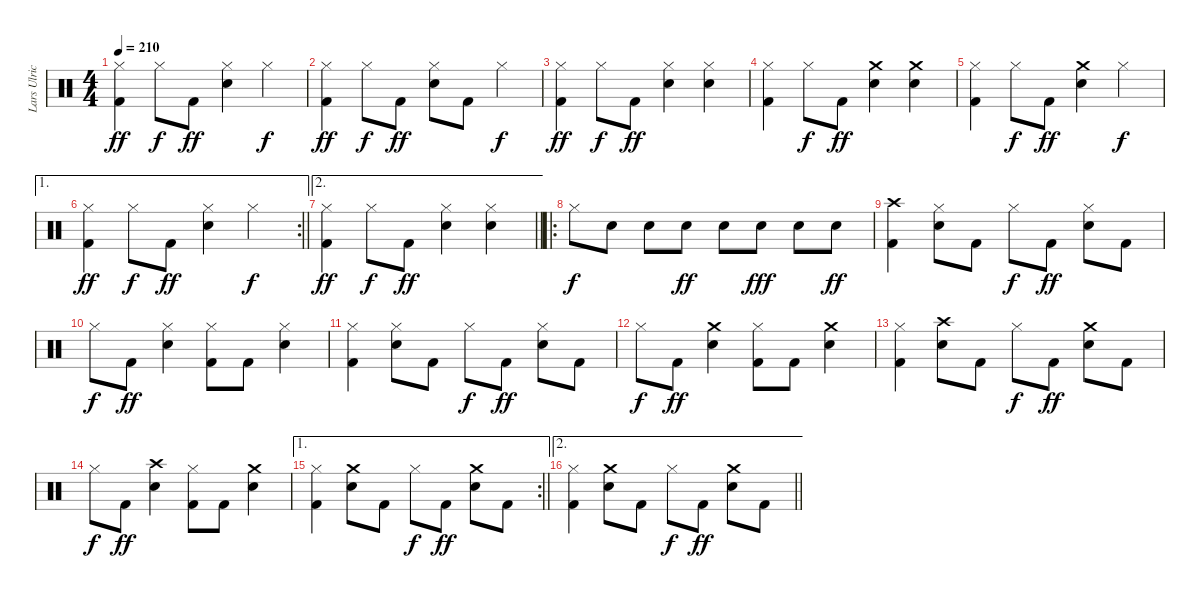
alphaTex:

\track ("Lars Ulrich" "Lars Ulric") {instrument percussion}
\staff {score}
\articulation defaults
\ts (4 4)
\tempo 210
\clef neutral
\ks c
("Hi-Hat (closed)" "Kick (hit) 2").4{dy ff} "Hi-Hat (closed)".8{dy f} "Kick (hit) 2".8{dy ff} ("Hi-Hat (closed)" "Snare (hit) 2").4 "Hi-Hat (closed)".4{dy f} |
("Hi-Hat (closed)" "Kick (hit) 2").4{dy ff} "Hi-Hat (closed)".8{dy f} "Kick (hit) 2".8{dy ff} ("Hi-Hat (closed)" "Snare (hit) 2").8 "Kick (hit) 2".8 "Hi-Hat (closed)".4{dy f} |
("Hi-Hat (closed)" "Kick (hit) 2").4{dy ff} "Hi-Hat (closed)".8{dy f} "Kick (hit) 2".8{dy ff} ("Hi-Hat (closed)" "Snare (hit) 2").4 ("Hi-Hat (closed)" "Snare (hit) 2").4 |
("Hi-Hat (closed)" "Kick (hit) 2").4 "Hi-Hat (closed)".8{dy f} "Kick (hit) 2".8{dy ff} ("Crash medium (hit)" "Snare (hit) 2").4 ("Crash medium (hit)" "Snare (hit) 2").4 |
("Hi-Hat (closed)" "Kick (hit) 2").4 "Hi-Hat (closed)".8{dy f} "Kick (hit) 2".8{dy ff} ("Crash medium (hit)" "Snare (hit) 2").4 "Hi-Hat (closed)".4{dy f} |
\ae 1
\rc 2
\barLineRight lightlight
("Hi-Hat (closed)" "Kick (hit) 2").4{dy ff} "Hi-Hat (closed)".8{dy f} "Kick (hit) 2".8{dy ff} ("Hi-Hat (closed)" "Snare (hit) 2").4 "Hi-Hat (closed)".4{dy f} |
\ae 2
\barLineRight lightlight
("Hi-Hat (closed)" "Kick (hit) 2").4{dy ff} "Hi-Hat (closed)".8{dy f} "Kick (hit) 2".8{dy ff} ("Hi-Hat (closed)" "Snare (hit) 2").4 ("Hi-Hat (closed)" "Snare (hit) 2").4 |
\ro "Hi-Hat (closed)".8{dy f} "Snare (hit) 2".8 "Snare (hit) 2".8 "Snare (hit) 2".8{dy ff} "Snare (hit) 2".8 "Snare (hit) 2".8{dy fff} "Snare (hit) 2".8 "Snare (hit) 2".8{dy ff}
|
("Crash high (hit)" "Kick (hit) 2").4 ("Hi-Hat (closed)" "Snare (hit) 2").8 "Kick (hit) 2".8 "Hi-Hat (closed)".8{dy f} "Kick (hit) 2".8{dy ff} ("Hi-Hat (closed)" "Snare (hit) 2").8 "Kick (hit) 2".8 |
"Hi-Hat (closed)".8{dy f} "Kick (hit) 2".8{dy ff} ("Hi-Hat (closed)" "Snare (hit) 2").4 ("Hi-Hat (closed)" "Kick (hit) 2").8 "Kick (hit) 2".8 ("Hi-Hat (closed)" "Snare (hit) 2").4 |
("Hi-Hat (closed)" "Kick (hit) 2").4 ("Hi-Hat (closed)" "Snare (hit) 2").8 "Kick (hit) 2".8 "Hi-Hat (closed)".8{dy f} "Kick (hit) 2".8{dy ff} ("Hi-Hat (closed)" "Snare (hit) 2").8 "Kick (hit) 2".8 |
"Hi-Hat (closed)".8{dy f} "Kick (hit) 2".8{dy ff} ("Crash medium (hit)" "Snare (hit) 2").4 ("Hi-Hat (closed)" "Kick (hit) 2").8 "Kick (hit) 2".8 ("Crash medium (hit)" "Snare (hit) 2").4 |
("Hi-Hat (closed)" "Kick (hit) 2").4 ("Crash high (hit)" "Snare (hit) 2").8 "Kick (hit) 2".8 "Hi-Hat (closed)".8{dy f} "Kick (hit) 2".8{dy ff} ("Crash medium (hit)" "Snare (hit) 2").8 "Kick (hit) 2".8 |
"Hi-Hat (closed)".8{dy f} "Kick (hit) 2".8{dy ff} ("Crash high (hit)" "Snare (hit) 2").4 ("Hi-Hat (closed)" "Kick (hit) 2").8 "Kick (hit) 2".8 ("Crash medium (hit)" "Snare (hit) 2").4 |
\ae 1
\rc 2
\barLineRight lightlight
("Hi-Hat (closed)" "Kick (hit) 2").4 ("Crash medium (hit)" "Snare (hit) 2").8 "Kick (hit) 2".8 "Hi-Hat (closed)".8{dy f} "Kick (hit) 2".8{dy ff} ("Crash medium (hit)" "Snare (hit) 2").8 "Kick (hit) 2".8 |
\ae 2
\barLineRight lightlight
("Hi-Hat (closed)" "Kick (hit) 2").4 ("Crash medium (hit)" "Snare (hit) 2").8 "Kick (hit) 2".8 "Hi-Hat (closed)".8{dy f} "Kick (hit) 2".8{dy ff} ("Crash medium (hit)" "Snare (hit) 2").8 "Kick (hit) 2".8
